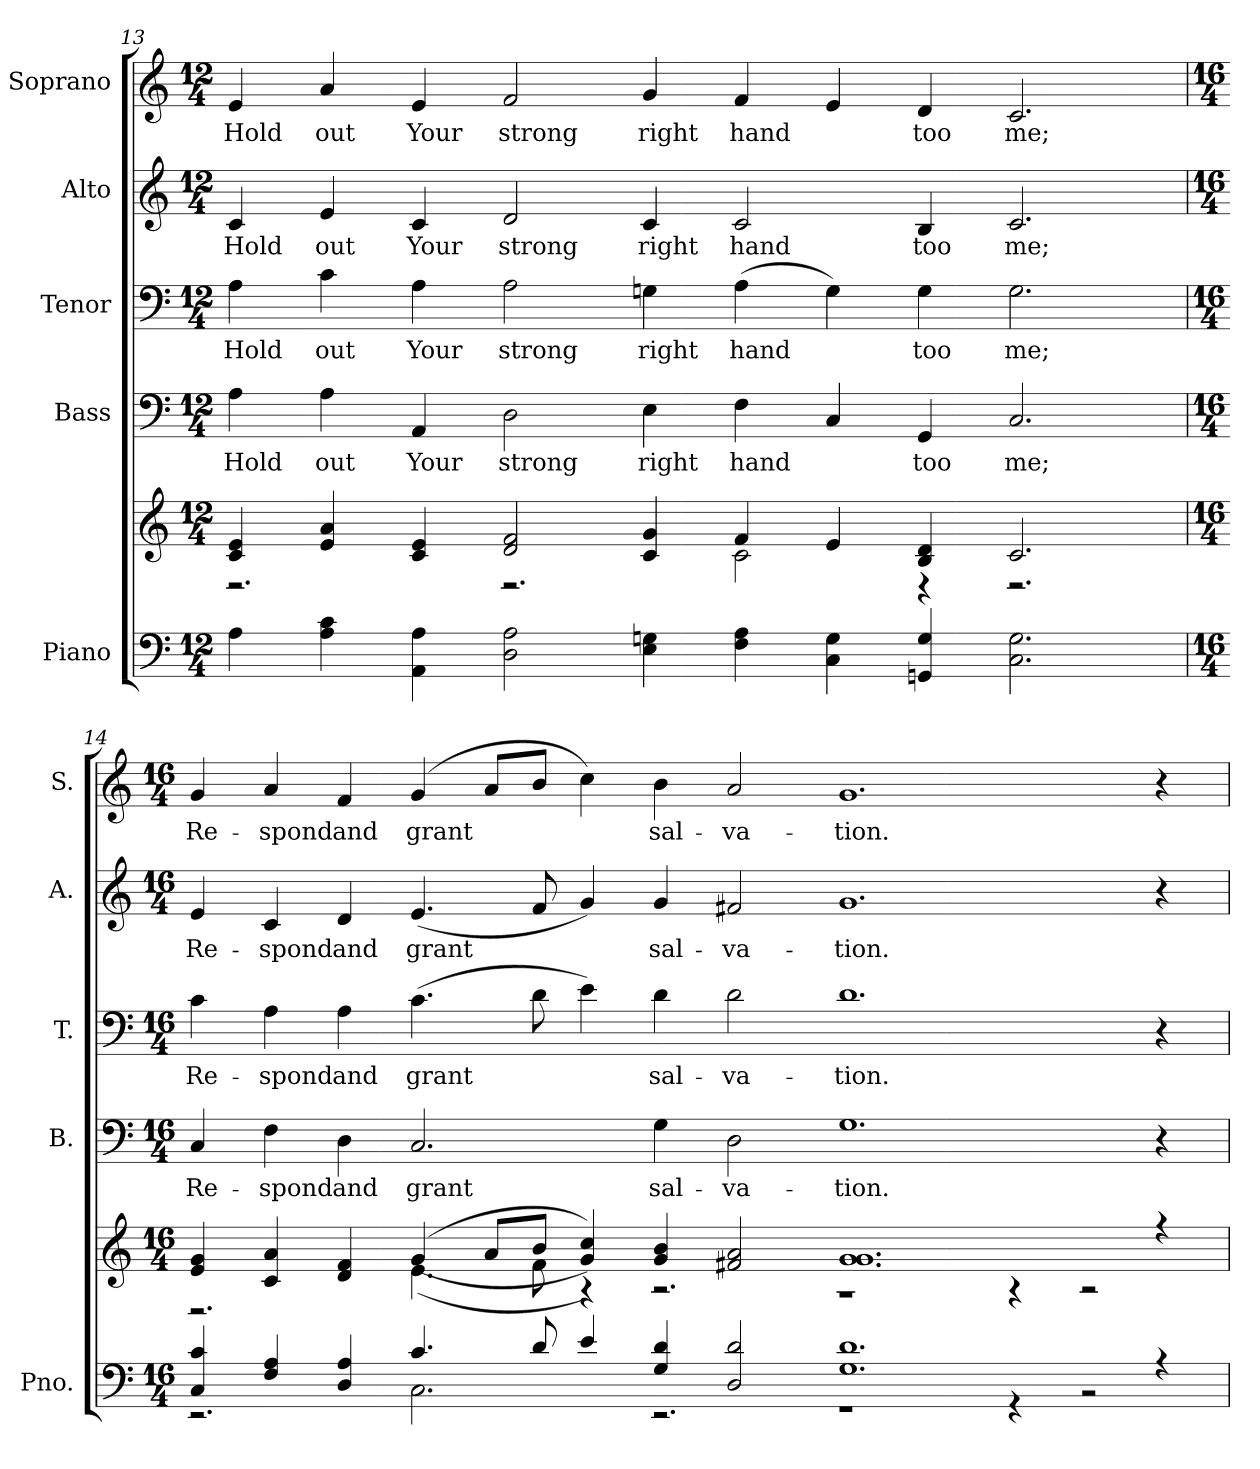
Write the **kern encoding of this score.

**kern	**kern	**kern	**text	**kern	**text	**kern	**text	**kern	**text
*part5	*part5	*part4	*part4	*part3	*part3	*part2	*part2	*part1	*part1
*staff6	*staff5	*staff4	*staff4	*staff3	*staff3	*staff2	*staff2	*staff1	*staff1
*I"Piano	*	*I"Bass	*	*I"Tenor	*	*I"Alto	*	*I"Soprano	*
*I'Pno.	*	*I'B.	*	*I'T.	*	*I'A.	*	*I'S.	*
!!LO:PB:g=z
*clefF4	*clefG2	*clefF4	*	*clefF4	*	*clefG2	*	*clefG2	*
*k[]	*k[]	*k[]	*	*k[]	*	*k[]	*	*k[]	*
*M12/4	*M12/4	*M12/4	*	*M12/4	*	*M12/4	*	*M12/4	*
=13	=13	=13	=13	=13	=13	=13	=13	=13	=13
*	*^	*	*	*	*	*	*	*	*
!	!	!	!	!LO:LY:b:color=#000000	!	!	!	!	!	!
!	!	!	!	!	!	!LO:LY:b:color=#000000	!	!	!	!
!	!	!	!	!	!	!	!	!LO:LY:b:color=#000000	!	!
!	!	!	!	!	!	!	!	!	!	!LO:LY:b:color=#000000
4Ai\	4ci/ 4ei	2.r	4Ai\	Hold	4Ai\	Hold	4ci/	Hold	4ei/	Hold
!	!	!	!	!LO:LY:b:color=#000000	!	!	!	!	!	!
!	!	!	!	!	!	!LO:LY:b:color=#000000	!	!	!	!
!	!	!	!	!	!	!	!	!LO:LY:b:color=#000000	!	!
!	!	!	!	!	!	!	!	!	!	!LO:LY:b:color=#000000
4Ai\ 4ci	4ei/ 4ai	.	4Ai\	out	4ci\	out	4ei/	out	4ai/	out
!	!	!	!	!LO:LY:b:color=#000000	!	!	!	!	!	!
!	!	!	!	!	!	!LO:LY:b:color=#000000	!	!	!	!
!	!	!	!	!	!	!	!	!LO:LY:b:color=#000000	!	!
!	!	!	!	!	!	!	!	!	!	!LO:LY:b:color=#000000
4AAi\ 4Ai	4ci/ 4ei	.	4AAi/	Your	4Ai\	Your	4ci/	Your	4ei/	Your
!	!	!	!	!LO:LY:b:color=#000000	!	!	!	!	!	!
!	!	!	!	!	!	!LO:LY:b:color=#000000	!	!	!	!
!	!	!	!	!	!	!	!	!LO:LY:b:color=#000000	!	!
!	!	!	!	!	!	!	!	!	!	!LO:LY:b:color=#000000
2Di\ 2Ai	2di/ 2fi	2.r	2Di\	strong	2Ai\	strong	2di/	strong	2fi/	strong
!	!	!	!	!LO:LY:b:color=#000000	!	!	!	!	!	!
!	!	!	!	!	!	!LO:LY:b:color=#000000	!	!	!	!
!	!	!	!	!	!	!	!	!LO:LY:b:color=#000000	!	!
!	!	!	!	!	!	!	!	!	!	!LO:LY:b:color=#000000
4Ei\ 4Gni	4ci/ 4gi	.	4Ei\	right	4Gni\	right	4ci/	right	4gi/	right
!	!	!	!	!LO:LY:b:color=#000000	!	!	!	!	!	!
!	!	!	!	!	!	!LO:LY:b:color=#000000	!	!	!	!
!	!	!	!	!	!	!	!	!LO:LY:b:color=#000000	!	!
!	!	!	!	!	!	!	!	!	!	!LO:LY:b:color=#000000
4Fi\ 4Ai	4fi/	2ci\	4Fi\	hand	(4Ai\	hand	2ci/	hand	4fi/	hand
4Ci\ 4Gi	4ei/	.	4Ci/	.	4Gi\)	.	.	.	4ei/	.
!	!	!	!	!LO:LY:b:color=#000000	!	!	!	!	!	!
!	!	!	!	!	!	!LO:LY:b:color=#000000	!	!	!	!
!	!	!	!	!	!	!	!	!LO:LY:b:color=#000000	!	!
!	!	!	!	!	!	!	!	!	!	!LO:LY:b:color=#000000
4GGni/ 4Gi	4Bi/ 4di	4r	4GGi/	too	4Gi\	too	4Bi/	too	4di/	too
!	!	!	!	!LO:LY:b:color=#000000	!	!	!	!	!	!
!	!	!	!	!	!	!LO:LY:b:color=#000000	!	!	!	!
!	!	!	!	!	!	!	!	!LO:LY:b:color=#000000	!	!
!	!	!	!	!	!	!	!	!	!	!LO:LY:b:color=#000000
2.Ci\ 2.Gi	2.ci/	2.r	2.Ci/	me;	2.Gi\	me;	2.ci/	me;	2.ci/	me;
=14	=14	=14	=14	=14	=14	=14	=14	=14	=14	=14
*M16/4	*M16/4	*	*M16/4	*	*M16/4	*	*M16/4	*	*M16/4	*
*^	*	*	*	*	*	*	*	*	*	*
!	!	!	!	!	!LO:LY:b:color=#000000	!	!	!	!	!	!
!	!	!	!	!	!	!	!LO:LY:b:color=#000000	!	!	!	!
!	!	!	!	!	!	!	!	!	!LO:LY:b:color=#000000	!	!
!	!	!	!	!	!	!	!	!	!	!	!LO:LY:b:color=#000000
4Ci/ 4ci	2.r	4ei/ 4gi	2.r	4Ci/	Re-	4ci\	Re-	4ei/	Re-	4gi/	Re-
!	!	!	!	!	!LO:LY:b:color=#000000	!	!	!	!	!	!
!	!	!	!	!	!	!	!LO:LY:b:color=#000000	!	!	!	!
!	!	!	!	!	!	!	!	!	!LO:LY:b:color=#000000	!	!
!	!	!	!	!	!	!	!	!	!	!	!LO:LY:b:color=#000000
4Fi/ 4Ai	.	4ci/ 4ai	.	4Fi\	-spond	4Ai\	-spond	4ci/	-spond	4ai/	-spond
!	!	!	!	!	!LO:LY:b:color=#000000	!	!	!	!	!	!
!	!	!	!	!	!	!	!LO:LY:b:color=#000000	!	!	!	!
!	!	!	!	!	!	!	!	!	!LO:LY:b:color=#000000	!	!
!	!	!	!	!	!	!	!	!	!	!	!LO:LY:b:color=#000000
4Di/ 4Ai	.	4di/ 4fi	.	4Di\	and	4Ai\	and	4di/	and	4fi/	and
!	!	!	!	!	!LO:LY:b:color=#000000	!	!	!	!	!	!
!	!	!	!	!	!	!	!LO:LY:b:color=#000000	!	!	!	!
!	!	!	!	!	!	!	!	!	!LO:LY:b:color=#000000	!	!
!	!	!	!	!	!	!	!	!	!	!	!LO:LY:b:color=#000000
4.ci/	2.Ci\	((4gi/	(4.ei\	2.Ci/	grant	(4.ci\	grant	(4.ei/	grant	(4gi/	grant
.	.	8ai/L	.	.	.	.	.	.	.	8ai/L	.
8di/	.	8bi/J	8fi\	.	.	8di\	.	8fi/	.	8bi/J	.
4ei/	.	4gi/ 4cci))	4r)	.	.	4ei\)	.	4gi/)	.	4cci\)	.
!	!	!	!	!	!LO:LY:b:color=#000000	!	!	!	!	!	!
!	!	!	!	!	!	!	!LO:LY:b:color=#000000	!	!	!	!
!	!	!	!	!	!	!	!	!	!LO:LY:b:color=#000000	!	!
!	!	!	!	!	!	!	!	!	!	!	!LO:LY:b:color=#000000
4Gi/ 4di	2.r	4gi/ 4bi	2.r	4Gi\	sal-	4di\	sal-	4gi/	sal-	4bi\	sal-
!	!	!	!	!	!LO:LY:b:color=#000000	!	!	!	!	!	!
!	!	!	!	!	!	!	!LO:LY:b:color=#000000	!	!	!	!
!	!	!	!	!	!	!	!	!	!LO:LY:b:color=#000000	!	!
!	!	!	!	!	!	!	!	!	!	!	!LO:LY:b:color=#000000
2Di/ 2di	.	2f#Xi/ 2ai	.	2Di\	-va-	2di\	-va-	2f#Xi/	-va-	2ai/	-va-
!	!	!	!	!	!LO:LY:b:color=#000000	!	!	!	!	!	!
!	!	!	!	!	!	!	!LO:LY:b:color=#000000	!	!	!	!
!	!	!	!	!	!	!	!	!	!LO:LY:b:color=#000000	!	!
!	!	!	!	!	!	!	!	!	!	!	!LO:LY:b:color=#000000
1.Gi 1.di	1r	1.gi 1.gi	1r	1.Gi	-tion.	1.di	-tion.	1.gi	-tion.	1.gi	-tion.
.	4r	.	4r	.	.	.	.	.	.	.	.
.	2r	.	2r	.	.	.	.	.	.	.	.
4r	.	4r	.	4r	.	4r	.	4r	.	4r	.
*v	*v	*	*	*	*	*	*	*	*	*	*
*	*v	*v	*	*	*	*	*	*	*	*
=	=	=	=	=	=	=	=	=	=
*-	*-	*-	*-	*-	*-	*-	*-	*-	*-
